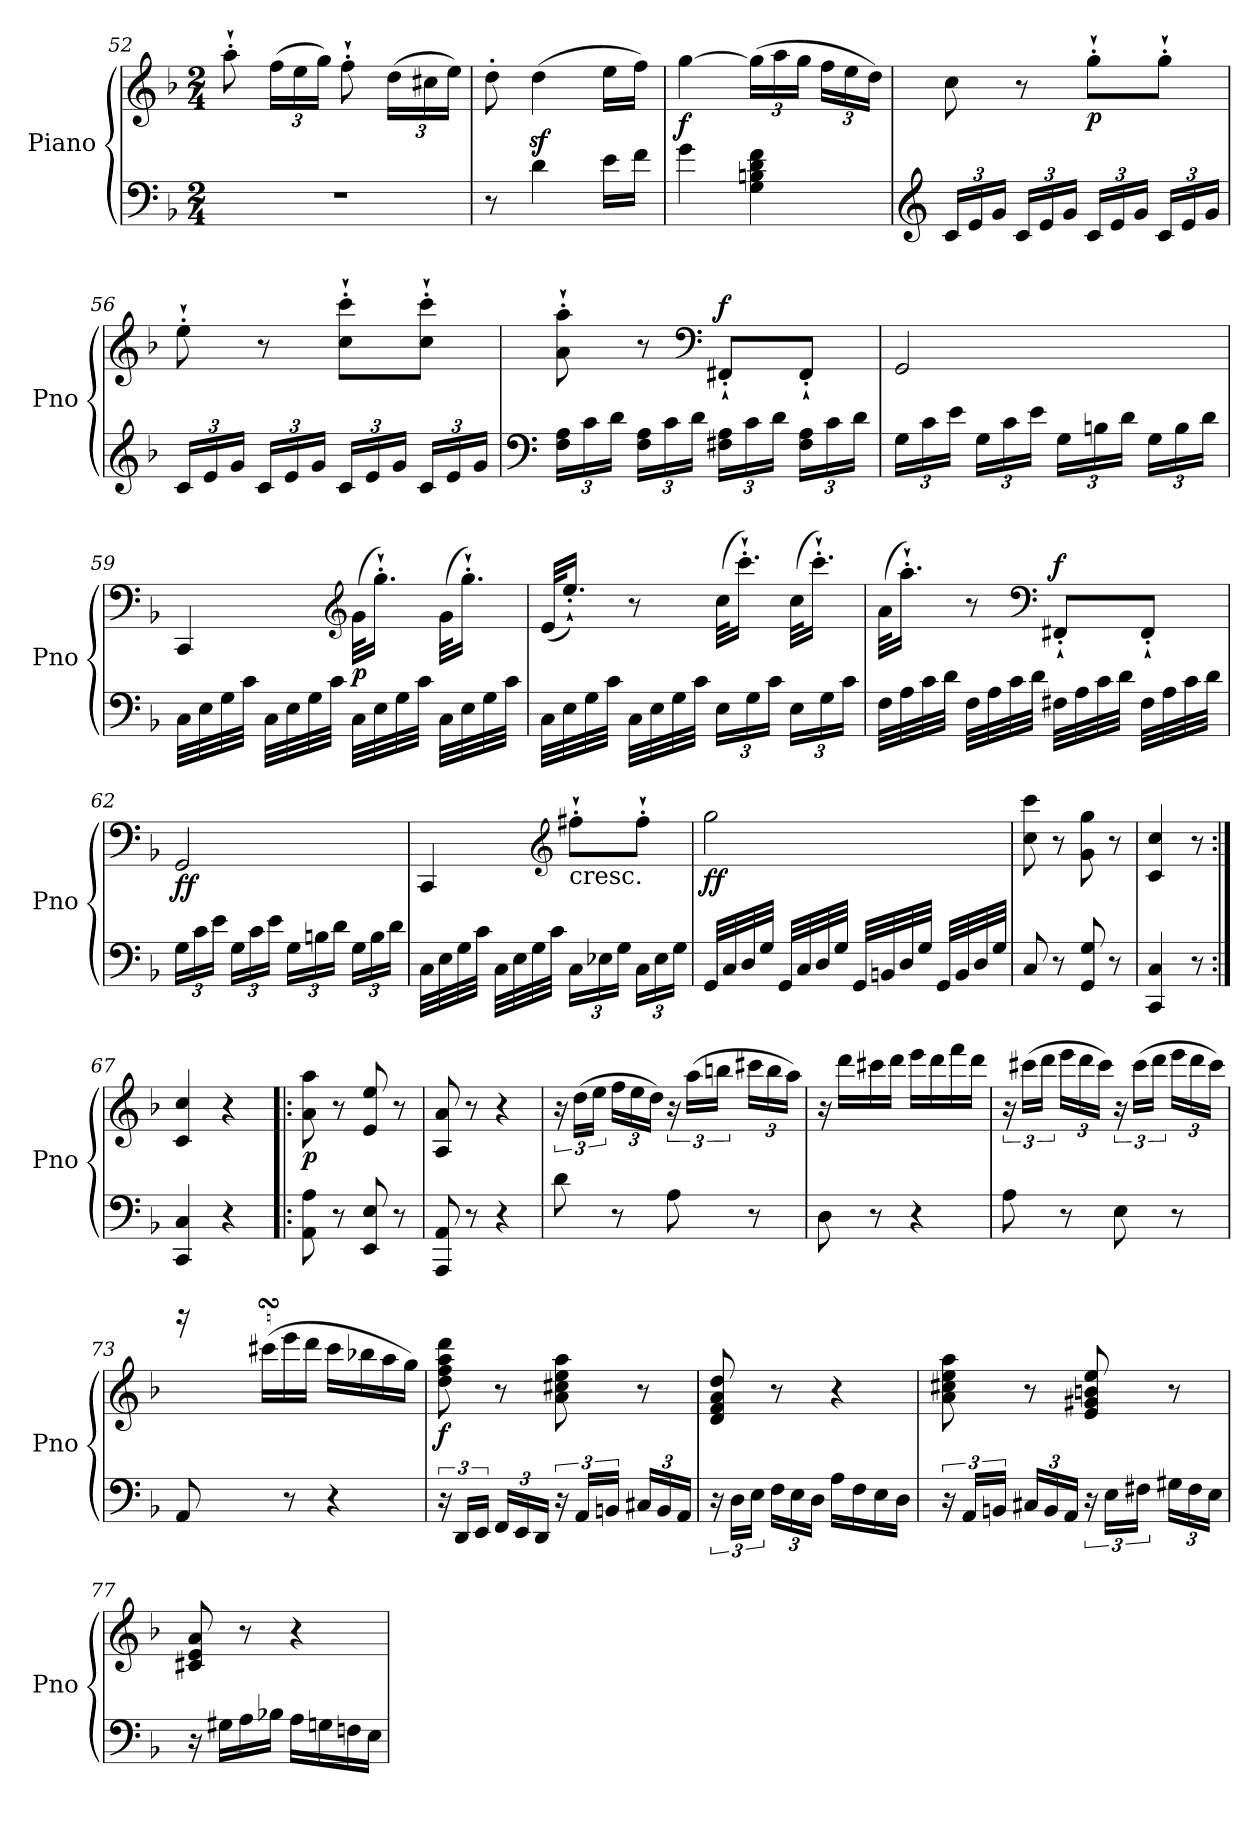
**kern	**kern	**dynam
*part1	*part1	*part1
*staff2	*staff1	*staff1/2
*I"Piano	*	*
*I'Pno	*	*
*clefF4	*clefG2	*
*k[b-]	*k[b-]	*
*F:	*F:	*
*M2/4	*M2/4	*
=52	=52	=52
2r	8aa'`\	.
*	*Xbrackettup	*
.	(>24ff\LL	.
.	24ee\	.
.	24gg\JJ)	.
.	8ff'`\	.
.	(>24dd\LL	.
.	24cc#X\	.
.	24ee\JJ)	.
=53	=53	=53
8r	8dd'\	.
4d\	(>4ddz<\	.
16e\LL	16ee\LL	.
16f\JJ	16ff\JJ)	.
=54	=54	=54
!	!	!LO:DY:b
4g\	[4gg\	f
4G\ 4Bn\ 4d\ 4f\	(>24gg\LL]	.
.	24aa\	.
.	24gg\JJ	.
.	24ff\LL	.
.	24ee\	.
.	24dd\JJ)	.
=55	=55	=55
*clefG2	*	*
*Xbrackettup	*	*
24c/LL	8cc\	.
24e/	.	.
24g/JJ	.	.
24c/LL	8r	.
24e/	.	.
24g/JJ	.	.
!	!	!LO:DY:b
24c/LL	8gg'`\L	p
24e/	.	.
24g/JJ	.	.
24c/LL	8gg'`\J	.
24e/	.	.
24g/JJ	.	.
!!LO:LB:g=z
=56	=56	=56
24c/LL	8ee'`\	.
24e/	.	.
24g/JJ	.	.
24c/LL	8r	.
24e/	.	.
24g/JJ	.	.
24c/LL	8cc\'` 8ccc\'`L	.
24e/	.	.
24g/JJ	.	.
24c/LL	8cc\'` 8ccc\'`J	.
24e/	.	.
24g/JJ	.	.
=57	=57	=57
*clefF4	*	*
24F\ 24A\LL	8a\'` 8aa\'`	.
24c\	.	.
24d\JJ	.	.
24F\ 24A\LL	8r	.
24c\	.	.
24d\JJ	.	.
*	*clefF4	*
!	!	!LO:DY:a
24F#X\ 24A\LL	8FF#X'`/L	f
24c\	.	.
24d\JJ	.	.
24F#\ 24A\LL	8FF#'`/J	.
24c\	.	.
24d\JJ	.	.
=58	=58	=58
24G\LL	2GG/	.
24c\	.	.
24e\JJ	.	.
24G\LL	.	.
24c\	.	.
24e\JJ	.	.
24G\LL	.	.
24Bn\	.	.
24d\JJ	.	.
24G\LL	.	.
24B\	.	.
24d\JJ	.	.
!!LO:LB:g=z
=59	=59	=59
32C\LLL	4CC/	.
32E\	.	.
32G\	.	.
32c\JJJ	.	.
32C\LLL	.	.
32E\	.	.
32G\	.	.
32c\JJJ	.	.
*	*clefG2	*
!	!	!LO:DY:b
32C\LLL	(>32g\KLL	p
32E\	16.gg'`\JJ)	.
32G\	.	.
32c\JJJ	.	.
32C\LLL	(>32g\KLL	.
32E\	16.gg'`\JJ)	.
32G\	.	.
32c\JJJ	.	.
=60	=60	=60
32C\LLL	(<32e/KLL	.
32E\	16.ee'`/JJ)	.
32G\	.	.
32c\JJJ	.	.
32C\LLL	8r	.
32E\	.	.
32G\	.	.
32c\JJJ	.	.
24E\LL	(>32cc\KLL	.
.	16.ccc'`\JJ)	.
24G\	.	.
24c\JJ	.	.
24E\LL	(>32cc\KLL	.
.	16.ccc'`\JJ)	.
24G\	.	.
24c\JJ	.	.
=61	=61	=61
32F\LLL	(>32a\KLL	.
32A\	16.aa'`\JJ)	.
32c\	.	.
32d\JJJ	.	.
32F\LLL	8r	.
32A\	.	.
32c\	.	.
32d\JJJ	.	.
*	*clefF4	*
!	!	!LO:DY:a
32F#X\LLL	8FF#X'`/L	f
32A\	.	.
32c\	.	.
32d\JJJ	.	.
32F#\LLL	8FF#'`/J	.
32A\	.	.
32c\	.	.
32d\JJJ	.	.
!!LO:LB:g=z
=62	=62	=62
!	!	!LO:DY:b
24G\LL	2GG/	ff
24c\	.	.
24e\JJ	.	.
24G\LL	.	.
24c\	.	.
24e\JJ	.	.
24G\LL	.	.
24Bn\	.	.
24d\JJ	.	.
24G\LL	.	.
24B\	.	.
24d\JJ	.	.
=63	=63	=63
32C\LLL	4CC/	.
32E\	.	.
32G\	.	.
32c\JJJ	.	.
32C\LLL	.	.
32E\	.	.
32G\	.	.
32c\JJJ	.	.
*	*clefG2	*
!	!LO:TX:b:t=cresc.	!
24C\LL	8ff#X'`\L	.
24E-X\	.	.
24G\JJ	.	.
24C\LL	8ff#'`\J	.
24E-\	.	.
24G\JJ	.	.
=64	=64	=64
!	!	!LO:DY:b
32GG/LLL	2gg\	ff
32C/	.	.
32D/	.	.
32G/JJJ	.	.
32GG/LLL	.	.
32C/	.	.
32D/	.	.
32G/JJJ	.	.
32GG/LLL	.	.
32BBn/	.	.
32D/	.	.
32G/JJJ	.	.
32GG/LLL	.	.
32BB/	.	.
32D/	.	.
32G/JJJ	.	.
=65	=65	=65
8C/	8cc\ 8ccc\	.
8r	8r	.
8GG/ 8G/	8g\ 8gg\	.
8r	8r	.
!!LO:LB:g=z
=66	=66	=66
4CC/ 4C/	4c/ 4cc/	.
8r	8r	.
=67:|!	=67:|!	=67:|!
4CC/ 4C/	4c/ 4cc/	.
4r	4r	.
=68!|:	=68!|:	=68!|:
!	!	!LO:DY:b
8AA\ 8A\	8a\ 8aa\	p
8r	8r	.
8EE/ 8E/	8e/ 8ee/	.
8r	8r	.
=69	=69	=69
8AAA/ 8AA/	8A/ 8a/	.
8r	8r	.
4r	4r	.
=70	=70	=70
*	*brackettup	*
8d\	24r	.
.	(>24dd\LL	.
.	24ee\JJ	.
*	*Xbrackettup	*
8r	24ff\LL	.
.	24ee\	.
.	24dd\JJ)	.
*	*brackettup	*
8A\	24r	.
.	(>24aa\LL	.
.	24bbn\JJ	.
*	*Xbrackettup	*
8r	24ccc#X\LL	.
.	24bb\	.
.	24aa\JJ)	.
=71	=71	=71
8D\	16r	.
.	16ddd\LL	.
8r	16ccc#X\	.
.	16ddd\JJ	.
4r	16eee\LL	.
.	16ddd\	.
.	16fff\	.
.	16ddd\JJ	.
!!LO:LB:g=z
=72	=72	=72
*	*brackettup	*
8A\	24r	.
.	(>24ccc#X\LL	.
.	24ddd\JJ	.
*	*Xbrackettup	*
8r	24eee\LL	.
.	24ddd\	.
.	24ccc#\JJ)	.
*	*brackettup	*
8E\	24r	.
.	(>24ccc#\LL	.
.	24ddd\JJ	.
*	*Xbrackettup	*
8r	24eee\LL	.
.	24ddd\	.
.	24ccc#\JJ)	.
=73	=73	=73
*	*^	*
8AA/	16r	32ryy	.
.	.	64eeeLLLLyy	.
.	.	64dddnJJJJyy	.
.	(<16ccc#XsSsS\LL	4..ryy	.
8r	16eee\	.	.
.	16ddd\JJ	.	.
4r	16ccc#\LL	.	.
.	16bb-X\	.	.
.	16aa\	.	.
.	16gg\JJ)	.	.
*	*v	*v	*
=74	=74	=74
*brackettup	*	*
!	!	!LO:DY:b
24r	8dd\ 8ff\ 8aa\ 8ddd\	f
24DD/LL	.	.
24EE/JJ	.	.
*Xbrackettup	*	*
24FF/LL	8r	.
24EE/	.	.
24DD/JJ	.	.
*brackettup	*	*
24r	8a\ 8cc#X\ 8ee\ 8aa\	.
24AA/LL	.	.
24BBn/JJ	.	.
*Xbrackettup	*	*
24C#X/LL	8r	.
24BB/	.	.
24AA/JJ	.	.
!!LO:PB:g=z
=75	=75	=75
*brackettup	*	*
24r	8d/ 8f/ 8a/ 8dd/	.
24D\LL	.	.
24E\JJ	.	.
*Xbrackettup	*	*
24F\LL	8r	.
24E\	.	.
24D\JJ	.	.
16A\LL	4r	.
16F\	.	.
16E\	.	.
16D\JJ	.	.
=76	=76	=76
*brackettup	*	*
24r	8a\ 8cc#X\ 8ee\ 8aa\	.
24AA/LL	.	.
24BBn/JJ	.	.
*Xbrackettup	*	*
24C#X/LL	8r	.
24BB/	.	.
24AA/JJ	.	.
*brackettup	*	*
24r	8e/ 8g#X/ 8bn/ 8ee/	.
24E\LL	.	.
24F#X\JJ	.	.
*Xbrackettup	*	*
24G#X\LL	8r	.
24F#\	.	.
24E\JJ	.	.
=77	=77	=77
16r	8c#X/ 8e/ 8a/	.
16G#X\LL	.	.
16A\	8r	.
16B-X\JJ	.	.
16A\LL	4r	.
16Gn\	.	.
16Fn\	.	.
16E\JJ	.	.
=	=	=
*-	*-	*-
